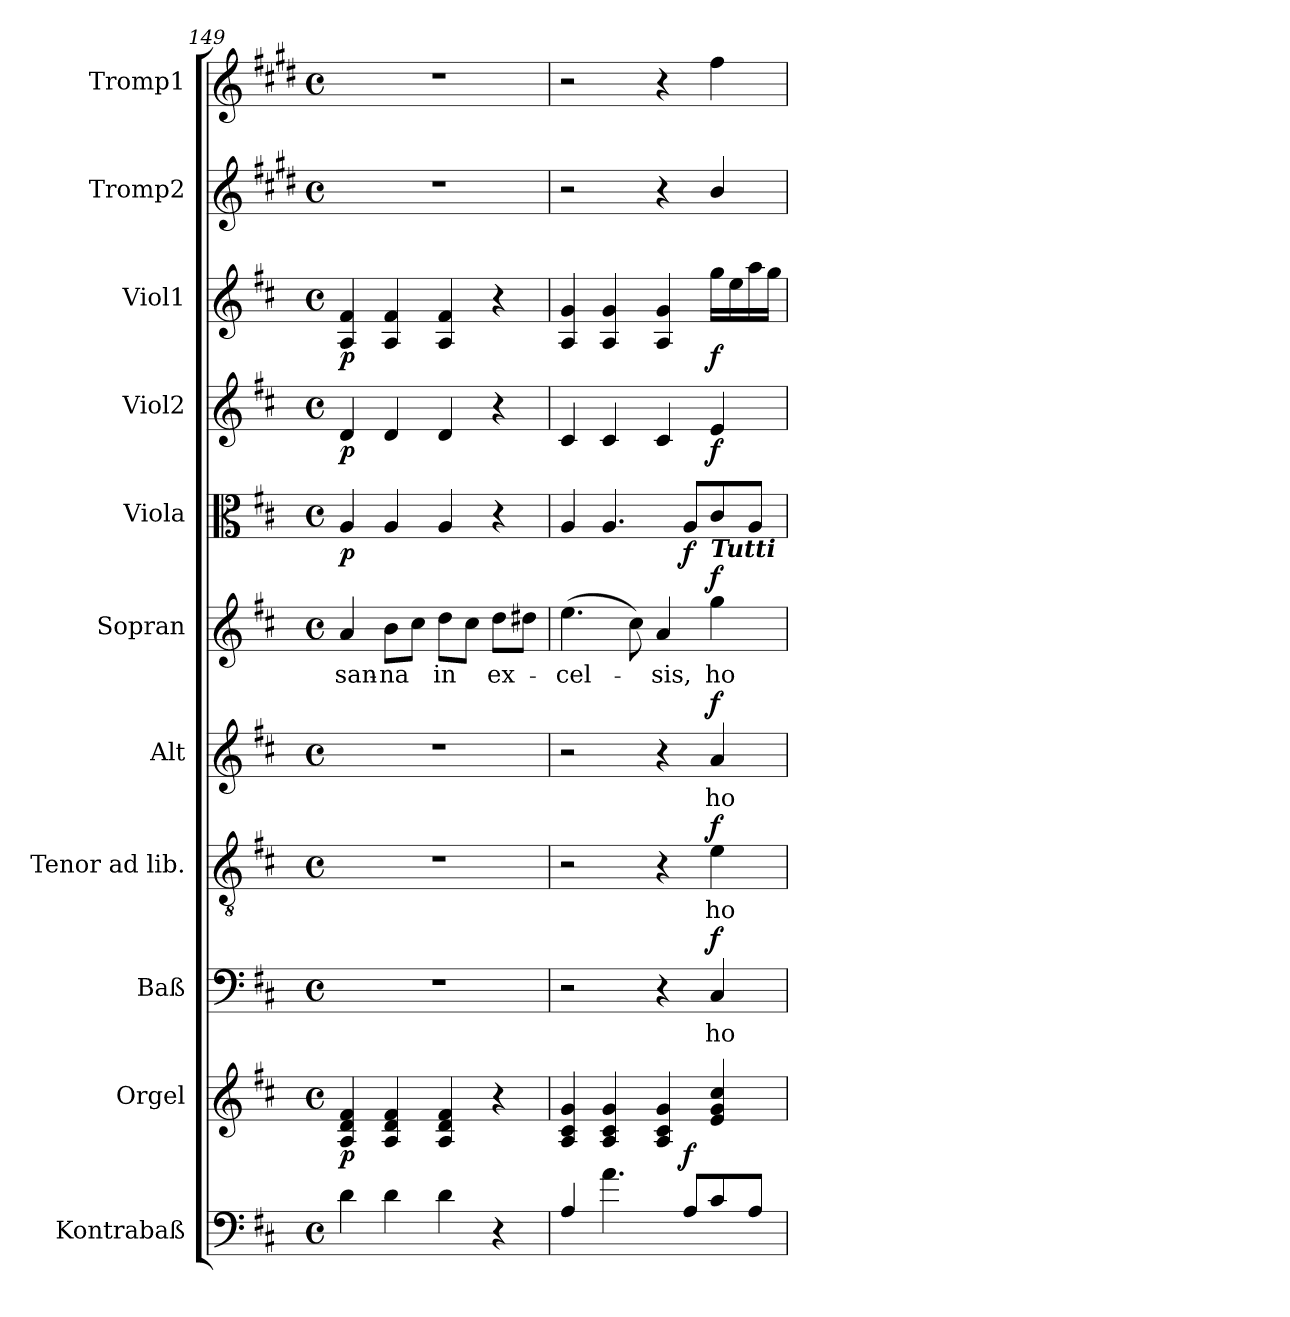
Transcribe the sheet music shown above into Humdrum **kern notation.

**kern	**dynam	**kern	**kern	**text	**dynam	**kern	**text	**dynam	**kern	**text	**dynam	**kern	**text	**dynam	**kern	**dynam	**kern	**dynam	**kern	**dynam	**kern	**kern
*part11	*part11	*part10	*part9	*part9	*part9	*part8	*part8	*part8	*part7	*part7	*part7	*part6	*part6	*part6	*part5	*part5	*part4	*part4	*part3	*part3	*part2	*part1
*staff11	*staff11	*staff10	*staff9	*staff9	*staff9	*staff8	*staff8	*staff8	*staff7	*staff7	*staff7	*staff6	*staff6	*staff6	*staff5	*staff5	*staff4	*staff4	*staff3	*staff3	*staff2	*staff1
*I"Kontrabaß	*	*I"Orgel	*I"Baß	*	*	*I"Tenor ad lib.	*	*	*I"Alt	*	*	*I"Sopran	*	*	*I"Viola	*	*I"Viol2	*	*I"Viol1	*	*I"Tromp2	*I"Tromp1
*	*	*	*	*	*	*	*	*	*	*	*	*	*	*	*I'Vla	*	*	*	*	*	*	*
!!LO:PB:g=z
*clefF4	*	*clefG2	*clefF4	*	*	*clefGv2	*	*	*clefG2	*	*	*clefG2	*	*	*clefC3	*	*clefG2	*	*clefG2	*	*clefG2	*clefG2
*ITrd7c12	*	*	*	*	*	*	*	*	*	*	*	*	*	*	*	*	*	*	*	*	*ITrd1c2	*ITrd1c2
*k[f#c#]	*	*k[f#c#]	*k[f#c#]	*	*	*k[f#c#]	*	*	*k[f#c#]	*	*	*k[f#c#]	*	*	*k[f#c#]	*	*k[f#c#]	*	*k[f#c#]	*	*k[f#c#]	*k[f#c#]
*D:	*	*D:	*D:	*	*	*D:	*	*	*D:	*	*	*D:	*	*	*D:	*	*D:	*	*D:	*	*D:	*D:
*M4/4	*	*M4/4	*M4/4	*	*	*M4/4	*	*	*M4/4	*	*	*M4/4	*	*	*M4/4	*	*M4/4	*	*M4/4	*	*M4/4	*M4/4
*met(c)	*	*met(c)	*met(c)	*	*	*met(c)	*	*	*met(c)	*	*	*met(c)	*	*	*met(c)	*	*met(c)	*	*met(c)	*	*met(c)	*met(c)
=149	=149	=149	=149	=149	=149	=149	=149	=149	=149	=149	=149	=149	=149	=149	=149	=149	=149	=149	=149	=149	=149	=149
!	!LO:DY:a	!	!	!	!	!	!	!	!	!	!	!	!LO:LY:b	!	!	!LO:DY:b	!	!LO:DY:b	!	!LO:DY:b	!	!
4D\	p	4A/ 4d/ 4f#/	1r	.	.	1r	.	.	1r	.	.	4a/	-san-	.	4A/	p	4d/	p	4A/ 4f#/	p	1r	1r
!	!	!	!	!	!	!	!	!	!	!	!	!	!LO:LY:b	!	!	!	!	!	!	!	!	!
4D\	.	4A/ 4d/ 4f#/	.	.	.	.	.	.	.	.	.	8b\L	-na	.	4A/	.	4d/	.	4A/ 4f#/	.	.	.
.	.	.	.	.	.	.	.	.	.	.	.	8cc#\J	.	.	.	.	.	.	.	.	.	.
!	!	!	!	!	!	!	!	!	!	!	!	!	!LO:LY:b	!	!	!	!	!	!	!	!	!
4D\	.	4A/ 4d/ 4f#/	.	.	.	.	.	.	.	.	.	8dd\L	in	.	4A/	.	4d/	.	4A/ 4f#/	.	.	.
.	.	.	.	.	.	.	.	.	.	.	.	8cc#\J	.	.	.	.	.	.	.	.	.	.
!	!	!	!	!	!	!	!	!	!	!	!	!	!LO:LY:b	!	!	!	!	!	!	!	!	!
4r	.	4r	.	.	.	.	.	.	.	.	.	8dd\L	ex-	.	4r	.	4r	.	4r	.	.	.
.	.	.	.	.	.	.	.	.	.	.	.	8dd#X\J	.	.	.	.	.	.	.	.	.	.
=150	=150	=150	=150	=150	=150	=150	=150	=150	=150	=150	=150	=150	=150	=150	=150	=150	=150	=150	=150	=150	=150	=150
!	!	!	!	!	!	!	!	!	!	!	!	!	!LO:LY:b	!	!	!	!	!	!	!	!	!
4AA/	.	4A/ 4c#/ 4g/	2r	.	.	2r	.	.	2r	.	.	(>4.ee\	-cel-	.	4A/	.	4c#/	.	4A/ 4g/	.	2r	2r
4.A\	.	4A/ 4c#/ 4g/	.	.	.	.	.	.	.	.	.	.	.	.	4.A/	.	4c#/	.	4A/ 4g/	.	.	.
.	.	.	.	.	.	.	.	.	.	.	.	8cc#\)	.	.	.	.	.	.	.	.	.	.
!	!	!	!	!	!	!	!	!	!	!	!	!	!LO:LY:b	!	!	!	!	!	!	!	!	!
.	.	4A/ 4c#/ 4g/	4r	.	.	4r	.	.	4r	.	.	4a/	-sis,	.	.	.	4c#/	.	4A/ 4g/	.	4r	4r
!	!LO:DY:a	!	!	!	!	!	!	!	!	!	!	!	!	!	!	!LO:DY:b	!	!	!	!	!	!
8AA/L	f	.	.	.	.	.	.	.	.	.	.	.	.	.	8A/L	f	.	.	.	.	.	.
!	!	!	!	!	!	!	!	!	!	!	!	!LO:TX:a:Bi:t=Tutti	!	!	!	!	!	!	!	!	!	!
!	!	!	!	!LO:LY:b	!LO:DY:a	!	!LO:LY:b	!LO:DY:a	!	!LO:LY:b	!LO:DY:a	!	!LO:LY:b	!LO:DY:a	!	!	!	!LO:DY:b	!	!LO:DY:b	!	!
8C#/	.	4e/ 4g/ 4cc#/	4C#/	ho-	f	4e\	ho-	f	4a/	ho-	f	4gg\	ho-	f	8c#/	.	4e/	f	16gg\LL	f	4a/	4ee\
.	.	.	.	.	.	.	.	.	.	.	.	.	.	.	.	.	.	.	16ee\	.	.	.
8AA/J	.	.	.	.	.	.	.	.	.	.	.	.	.	.	8A/J	.	.	.	16aa\	.	.	.
.	.	.	.	.	.	.	.	.	.	.	.	.	.	.	.	.	.	.	16gg\JJ	.	.	.
=	=	=	=	=	=	=	=	=	=	=	=	=	=	=	=	=	=	=	=	=	=	=
*-	*-	*-	*-	*-	*-	*-	*-	*-	*-	*-	*-	*-	*-	*-	*-	*-	*-	*-	*-	*-	*-	*-
